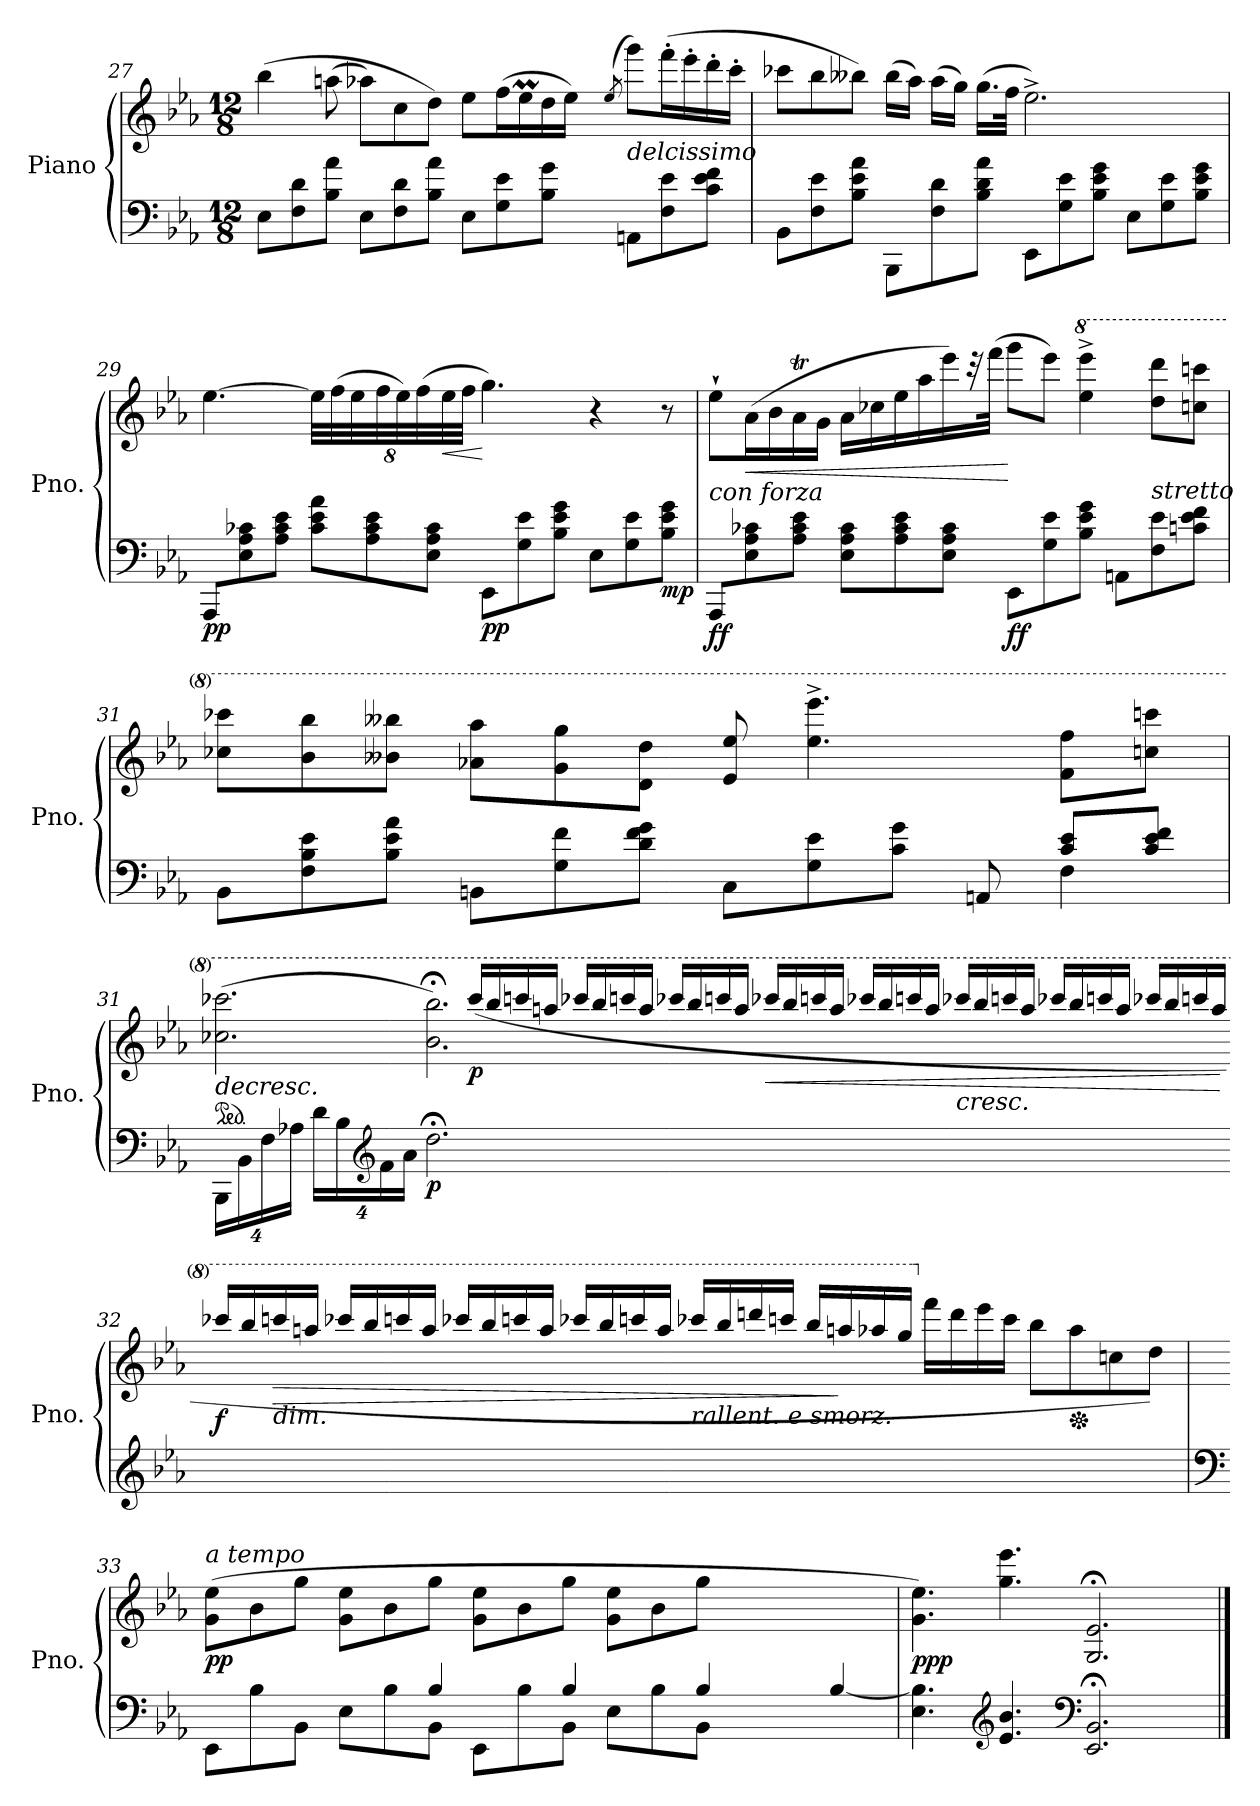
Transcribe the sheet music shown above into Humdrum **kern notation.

**kern	**kern	**dynam
*part1	*part1	*part1
*staff2	*staff1	*staff1/2
*I"Piano	*	*
*I'Pno.	*	*
*clefF4	*clefG2	*
*k[b-e-a-]	*k[b-e-a-]	*
*M12/8	*M12/8	*
*MM57	*MM57	*
=27	=27	=27
*	*^	*
!	!	!	!LO:DY:b=2
!	!	!	!LO:DY:n=1:b
8E-\L	(>4bb-\	2.ryy	pp other-dynamics
*	*MM56	*	*
8F\ 8d\	.	.	.
*	*MM55	*	*
8B-\ 8a-\J	(>8aan\	.	.
*	*MM56	*	*
8E-\L	8aa-X\L)	.	.
*	*MM55	*	*
8F\ 8d\	8cc\	.	.
*	*MM54	*	*
8B-\ 8a-\J	8dd\J)	.	.
*	*MM56	*	*
8E-\L	8ee-\L	4ryy	.
*	*MM55	*	*
8G\ 8e-\	(>16ff\L	.	.
.	16ee-M\	.	.
*	*MM54	*	*
8B-\ 8g\J	16dd\	16ryy	.
*	*	*Xtuplet	*
.	16ee-\JJ)	24ryy	.
*	*MM40	*	*
.	.	48ee-!yy	.
*	*MM56	*	*
.	(>8qee-/	.	.
!LO:TX:a:i:t=delcissimo	!	!	!
8AAn\L	8ggg\L)	8ggg'yy	.
*	*MM55	*	*
8F\ 8e-\	(>16fff'\L	4ryy	.
.	16eee-'\	.	.
*	*MM54	*	*
8c\ 8e-\ 8f\J	16ddd'\	.	.
.	16ccc'\JJ	.	.
*	*v	*v	*
!!LO:LB:g=z
=28	=28	=28
*	*MM57	*
8BB-\L	8ccc-X\L	.
*	*MM56	*
8F\ 8e-\	8bb-\	.
*	*MM55	*
8B-\ 8e-\ 8a-\J	8bb--X\J)	.
*	*MM54	*
8BBB-\L	(>16bb--\LL	.
.	16aa-\JJ)	.
*	*MM53	*
8F\ 8d\	(>16aa-\LL	.
.	16gg\JJ)	.
*	*MM51	*
8B-\ 8d\ 8a-\J	(>16.gg\LL	.
*	*MM40	*
.	32ff\JJk	.
*	*MM57	*
8EE-\L	2.ee-^\)	.
*	*MM56	*
8G\ 8e-\	.	.
*	*MM55	*
8B-\ 8e-\ 8g\J	.	.
*	*MM56	*
8E-\L	.	.
*	*MM55	*
8G\ 8e-\	.	.
*	*MM54	*
8B-\ 8e-\ 8g\J	.	.
=29	=29	=29
*	*MM52	*
!	!	!LO:DY:b=2
!	!	!LO:DY:n=1:b
8AAA-/L	[4.ee-\	p p
*	*MM58	*
8E-\ 8A-\ 8c-X\	.	.
8A-\ 8c-\ 8e-\J	.	.
*	*tuplet	*
*	*Xbrackettup	*
*	*MM57	*
8c-\ 8e-\ 8a-\L	64%3ee-\LL]	.
.	(>64%3ff\	.
*	*MM56	*
.	64%3ee-\	.
8A-\ 8c-\ 8e-\	.	.
.	64%3ff\	.
*	*MM54	*
.	64%3ee-\)	.
.	(>64%3ff\	.
8E-\ 8A-\ 8c-\J	.	.
*	*MM52	*
!	!	!LO:HP:b
.	64%3ee-\	<
.	64%3ff\JJ	.
*	*MM57	*
!	!	!LO:DY:n=2:b=2
!	!	!LO:DY:n=3:b
8EE-\L	4.gg\)	[ p p
*	*MM56	*
8G\ 8e-\	.	.
*	*MM55	*
8B-\ 8e-\ 8g\J	.	.
*	*MM56	*
8E-\L	4r	.
*	*MM55	*
8G\ 8e-\	.	.
*	*MM54	*
!	!	!LO:DY:n=4:b=2
8B-\ 8e-\ 8g\J	8r	mp
=30	=30	=30
!LO:TX:a:i:t=con forza	!	!
!	!	!LO:DY:b=2
!	!	!LO:DY:n=1:b
8AAA-/L	8ee-`\L	f f
*	*MM58	*
!	!	!LO:HP:b
8E-\ 8A-\ 8c-X\	(>16a-\L	<
.	16b-\	.
8A-\ 8c-\ 8e-\J	16a-T\	.
.	16g\JJ	.
*	*MM57	*
8E-\ 8A-\ 8c-\L	16a-\LL	.
.	16cc-X\	.
*	*MM56	*
8A-\ 8c-\ 8e-\	16ee-\	.
.	16aa-\	.
*	*MM48	*
8E-\ 8A-\ 8c-\J	16eee-\)	.
.	32r	.
.	(>32fff\JJk	.
*	*MM56	*
!	!	!LO:DY:n=2:b=2
!	!	!LO:DY:n=3:b
8EE-\L	8ggg\L	[ f f
8G\ 8e-\	8eee-\J)	.
*	*8va	*
8B-\ 8e-\ 8g\J	4eee-\^ 4eeee-\^	.
8AAn\L	.	.
*	*MM55	*
!LO:TX:a:i:t=stretto	!	!
8F\ 8e-\	8ddd\ 8dddd\L	.
*	*MM54	*
8cn\ 8e-\ 8f\J	8cccn\ 8ccccn\J	.
!!LO:PB:g=z
=31	=31	=31
*	*MM55	*
*^	*	*
8BB-\L	2.ryy	8ccc-X\ 8cccc-X\L	.
*	*	*MM54	*
8F\ 8B-\ 8e-\	.	8bb-\ 8bbb-\	.
*	*	*MM53	*
8B-\ 8e-\ 8a-\J	.	8bb--X\ 8bbb--X\J	.
*	*	*MM54	*
8BBn\L	.	8aa-X\ 8aaa-\L	.
8G\ 8f\	.	8gg\ 8ggg\	.
*	*	*MM52	*
8d\ 8f\ 8g\J	.	8dd\ 8ddd\J	.
*	*	*MM50	*
8C\L	4.ryy	8ee-/ 8eee-/	.
*	*	*MM56	*
8G\ 8e-\	.	4.eee-\^ 4.eeee-\^	.
8c\ 8g\J	.	.	.
*	*	*MM49	*
8AAn/	8ryy	.	.
*	*	*MM47	*
8c/ 8e-/L	4F\	8ff\ 8fff\L	.
*	*	*MM45	*
8c/ 8e-/ 8f/J	.	8cccn\ 8ccccn\J	.
*v	*v	*	*
=31X1	=31X1	=31X1
*Xbrackettup	*	*
*	*ped	*
*	*MM57	*
!	!	!LO:HP:b
*	*^	*
!	!	!	!LO:DY:n=1:b=2
!	!	!	!LO:DY:n=2:b
32%3BBB-\L	(>2.ccc-X\ 2.cccc-X\	2.ryy	> mf ff
32%3BB-\	.	.	.
*	*MM56	*	*
32%3F\	.	.	.
32%3A-X\J	.	.	.
*	*MM53	*	*
32%3d\L	.	.	.
32%3B-\	.	.	.
*clefG2	*	*	*
*	*MM46	*	*
32%3f\	.	.	.
*	*MM40	*	*
32%3a-\J	.	.	.
*	*MM40	*	*
!	!	!	!LO:DY:n=3:b=2
2.dd;<\	2.bb-\;< 2.bbb-\;<)	4r;yy	p
*	*MM80	*	*
!	!	!	!LO:DY:n=4:b
.	.	(>16cccc-/LL	p
.	.	16bbb-/	.
*	*MM90	*	*
.	.	16ccccn/	.
.	.	16aaan/JJ	.
*	*MM100	*	*
.	.	16cccc-X/LL	.
.	.	16bbb-/	.
*	*MM110	*	*
.	.	16ccccn/	.
.	.	16aaa/JJ	.
*	*MM120	*	*
2ryy	16cccc-X/LL	2ryy	]
.	16bbb-/	.	.
.	16ccccn/	.	.
.	16aaa/JJ	.	.
*	*MM130	*	*
!	!	!	!LO:HP:b
.	16cccc-X/LL	.	<
.	16bbb-/	.	.
.	16ccccn/	.	.
.	16aaa/JJ	.	.
*	*MM140	*	*
1ryy	16cccc-X/LL	2ryy	.
.	16bbb-/	.	.
.	16ccccn/	.	.
.	16aaa/JJ	.	.
*	*MM160	*	*
!	!LO:TX:b:i:t=cresc.	!	!
.	16cccc-X/LL	.	.
.	16bbb-/	.	.
.	16ccccn/	.	.
.	16aaa/JJ	.	.
*	*MM180	*	*
.	16cccc-X/LL	2ryy	.
.	16bbb-/	.	.
.	16ccccn/	.	.
.	16aaa/JJ	.	.
.	16cccc-X/LL	.	.
.	16bbb-/	.	.
.	16ccccn/	.	.
.	16aaa/JJ	.	.
*	*v	*v	*
.	.	[
!!LO:LB:g=z
=32-	=32-	=32-
*	*^	*
!	!	!	!LO:DY:b
1.ryy	16cccc-X/LL	2ryy	f
.	16bbb-/	.	.
!	!LO:TX:b:i:t=dim.	!	!
!	!	!	!LO:HP:b
.	16ccccn/	.	>
.	16aaan/JJ	.	.
.	16cccc-X/LL	.	.
.	16bbb-/	.	.
.	16ccccn/	.	.
.	16aaa/JJ	.	.
.	16cccc-X/LL	1..ryy	.
.	16bbb-/	.	.
.	16ccccn/	.	.
.	16aaa/JJ	.	.
.	16cccc-X/LL	.	.
.	16bbb-/	.	.
.	16ccccn/	.	.
.	16aaa/JJ	.	.
*	*MM100	*	*
!	!LO:TX:b:i:t=rallent. e  smorz.	!	!
.	16cccc-X/LL	.	.
.	16bbb-/	.	.
*	*MM110	*	*
.	16ddddn/	.	.
.	16ccccn/JJ	.	.
*	*MM100	*	*
.	16bbb-/LL	.	.
.	16aaan/	.	]
.	16aaa-X/	.	.
.	16ggg/JJ	.	.
*	*X8va	*	*
*	*MM90	*	*
2ryy	16fff\LL	.	.
.	16ddd\	.	.
*	*MM80	*	*
.	16eee-\	.	.
.	16ccc\JJ	.	.
*	*MM60	*	*
.	8bb-\L	.	.
*	*Xped	*	*
.	8aa-\	.	.
*	*MM46	*	*
4ryy	8cc\	.	.
*	*MM32	*	*
.	8dd\J)	.	.
*	*v	*v	*
=33	=33	=33
*clefF4	*	*
*	*MM55	*
*^	*	*
!	!	!LO:TX:a:i:t=a tempo	!
!	!	!	!LO:DY:b
8ryy	8EE-\L	(>8g\ 8ee-\L	pp
2ryy	8B-\	8b-\	.
.	8BB-\J	8gg\J	.
.	8E-\L	8g\ 8ee-\L	.
.	8B-\	8b-\	.
4B-/	8BB-\J	8gg\J	.
*	*	*MM54	*
.	8EE-\L	8g\ 8ee-\L	.
8ryy	8B-\	8b-\	.
4B-/	8BB-\J	8gg\J	.
*	*	*MM52	*
.	8E-\L	8g\ 8ee-\L	.
8ryy	8B-\	8b-\	.
*	*	*MM50	*
4B-/	8BB-\J	8gg\J	.
.	2ryy	2ryy	.
8ryy	.	.	.
[4B-/	.	.	.
*v	*v	*	*
=34	=34	=34
*	*MM45	*
!	!	!LO:DY:b
4.E-\ 4.B-\]	4.g\ 4.ee-\)	ppp
*clefG2	*	*
4.e-/ 4.b-/	4.gg\ 4.eee-\	.
*clefF4	*	*
2.EE-/; 2.BB-/;	2.G/;< 2.e-/;<	.
==	==	==
*-	*-	*-
